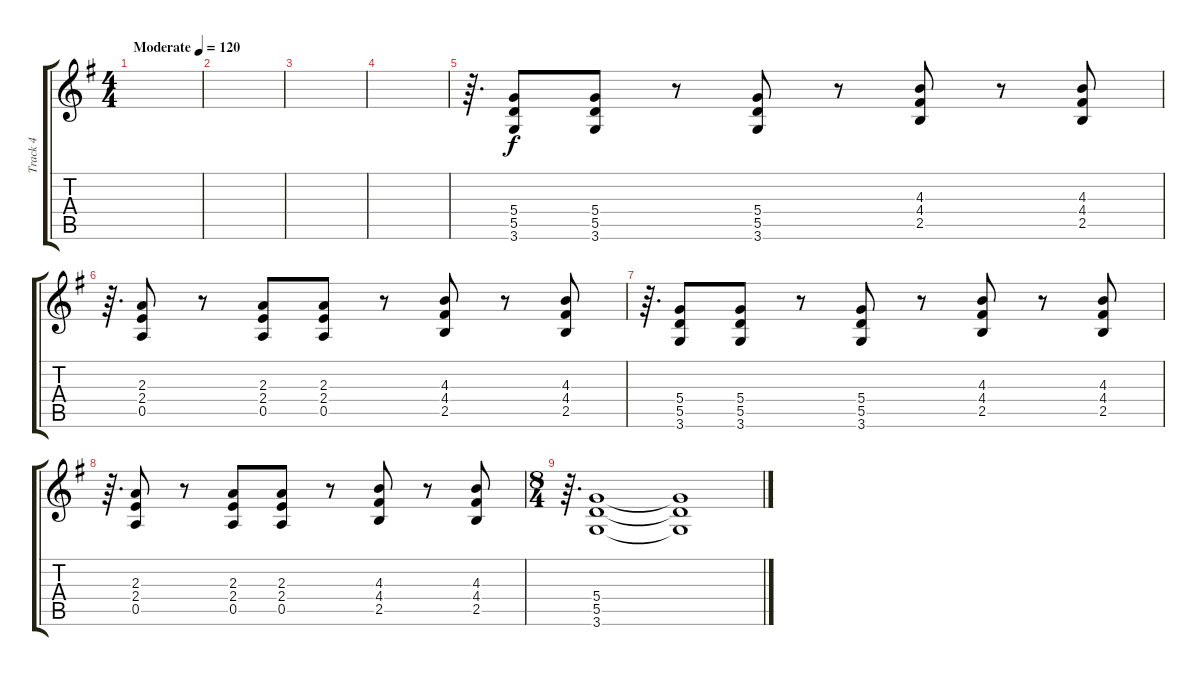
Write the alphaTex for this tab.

\track ("Track 4" "Track 4") {instrument overdrivenguitar}
\staff {score tabs}
\tuning (E4 B3 G3 D3 A2 E2) {hide}
\ts (4 4)
\tempo (120 "Moderate")
\clef g2
\ks g
|
|
|
|
r.64{d} (5.4 5.5 3.6).8 (5.4 5.5 3.6).8 r.8 (5.4 5.5 3.6).8 r.8 (4.3 4.4 2.5).8 r.8 (4.3 4.4 2.5).8 |
r.64{d} (2.3 2.4 0.5).8 r.8 (2.3 2.4 0.5).8 (2.3 2.4 0.5).8 r.8 (4.3 4.4 2.5).8 r.8 (4.3 4.4 2.5).8 |
r.64{d} (5.4 5.5 3.6).8 (5.4 5.5 3.6).8 r.8 (5.4 5.5 3.6).8 r.8 (4.3 4.4 2.5).8 r.8 (4.3 4.4 2.5).8 |
r.64{d} (2.3 2.4 0.5).8 r.8 (2.3 2.4 0.5).8 (2.3 2.4 0.5).8 r.8 (4.3 4.4 2.5).8 r.8 (4.3 4.4 2.5).8 |
\ts (8 4)
r.64{d} (5.4 5.5 3.6).1 (5.4{t} 5.5{t} 3.6{t}).1
